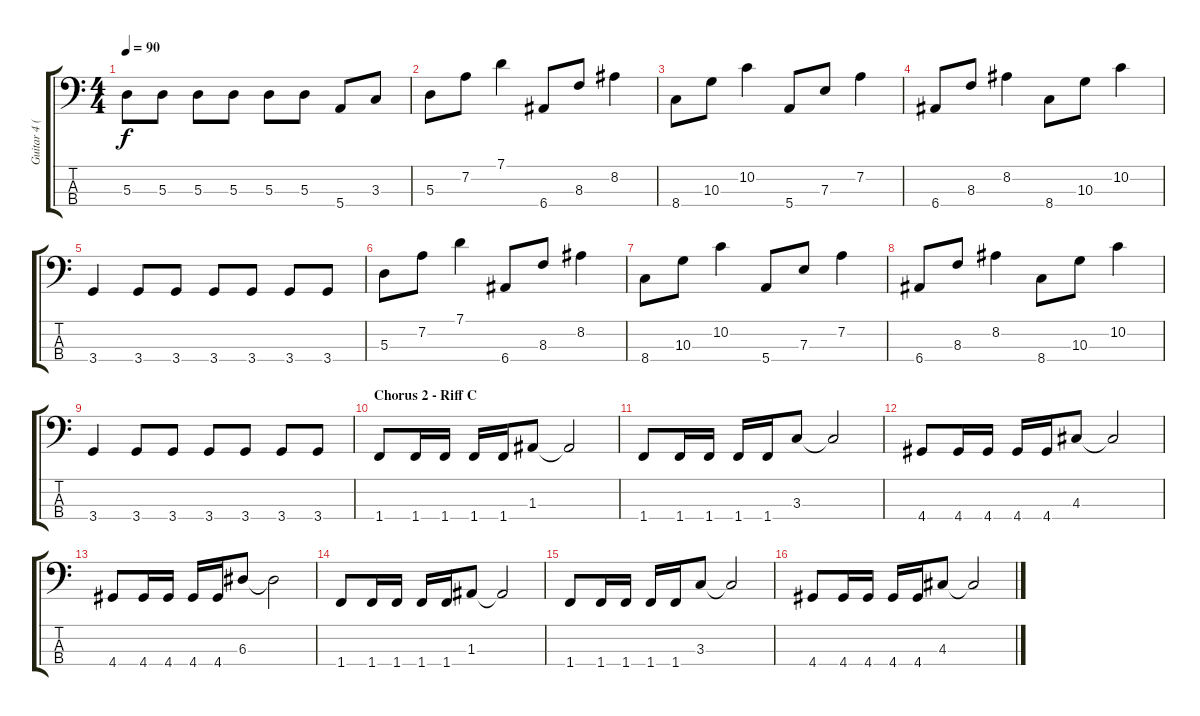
\track ("Guitar 4 (bass)" "Guitar 4 (") {instrument electricbasspick}
\staff {score tabs}
\tuning (G2 D2 A1 E1) {hide}
\ts (4 4)
\tempo 90
\clef f4
\ks c
5.3.8{dy f} 5.3.8 5.3.8 5.3.8 5.3.8 5.3.8 5.4.8 3.3.8 |
5.3.8 7.2.8 7.1.4 6.4.8 8.3.8 8.2.4 |
8.4.8 10.3.8 10.2.4 5.4.8 7.3.8 7.2.4 |
6.4.8 8.3.8 8.2.4 8.4.8 10.3.8 10.2.4 |
3.4.4 3.4.8 3.4.8 3.4.8 3.4.8 3.4.8 3.4.8 |
5.3.8 7.2.8 7.1.4 6.4.8 8.3.8 8.2.4 |
8.4.8 10.3.8 10.2.4 5.4.8 7.3.8 7.2.4 |
6.4.8 8.3.8 8.2.4 8.4.8 10.3.8 10.2.4 |
3.4.4 3.4.8 3.4.8 3.4.8 3.4.8 3.4.8 3.4.8 |
\section ("" "Chorus 2 - Riff C")
1.4.8 1.4.16 1.4.16 1.4.16 1.4.16 1.3.8 1.3{t}.2 |
1.4.8 1.4.16 1.4.16 1.4.16 1.4.16 3.3.8 3.3{t}.2 |
4.4.8 4.4.16 4.4.16 4.4.16 4.4.16 4.3.8 4.3{t}.2 |
4.4.8 4.4.16 4.4.16 4.4.16 4.4.16 6.3.8 6.3{t}.2 |
1.4.8 1.4.16 1.4.16 1.4.16 1.4.16 1.3.8 1.3{t}.2 |
1.4.8 1.4.16 1.4.16 1.4.16 1.4.16 3.3.8 3.3{t}.2 |
4.4.8 4.4.16 4.4.16 4.4.16 4.4.16 4.3.8 4.3{t}.2
